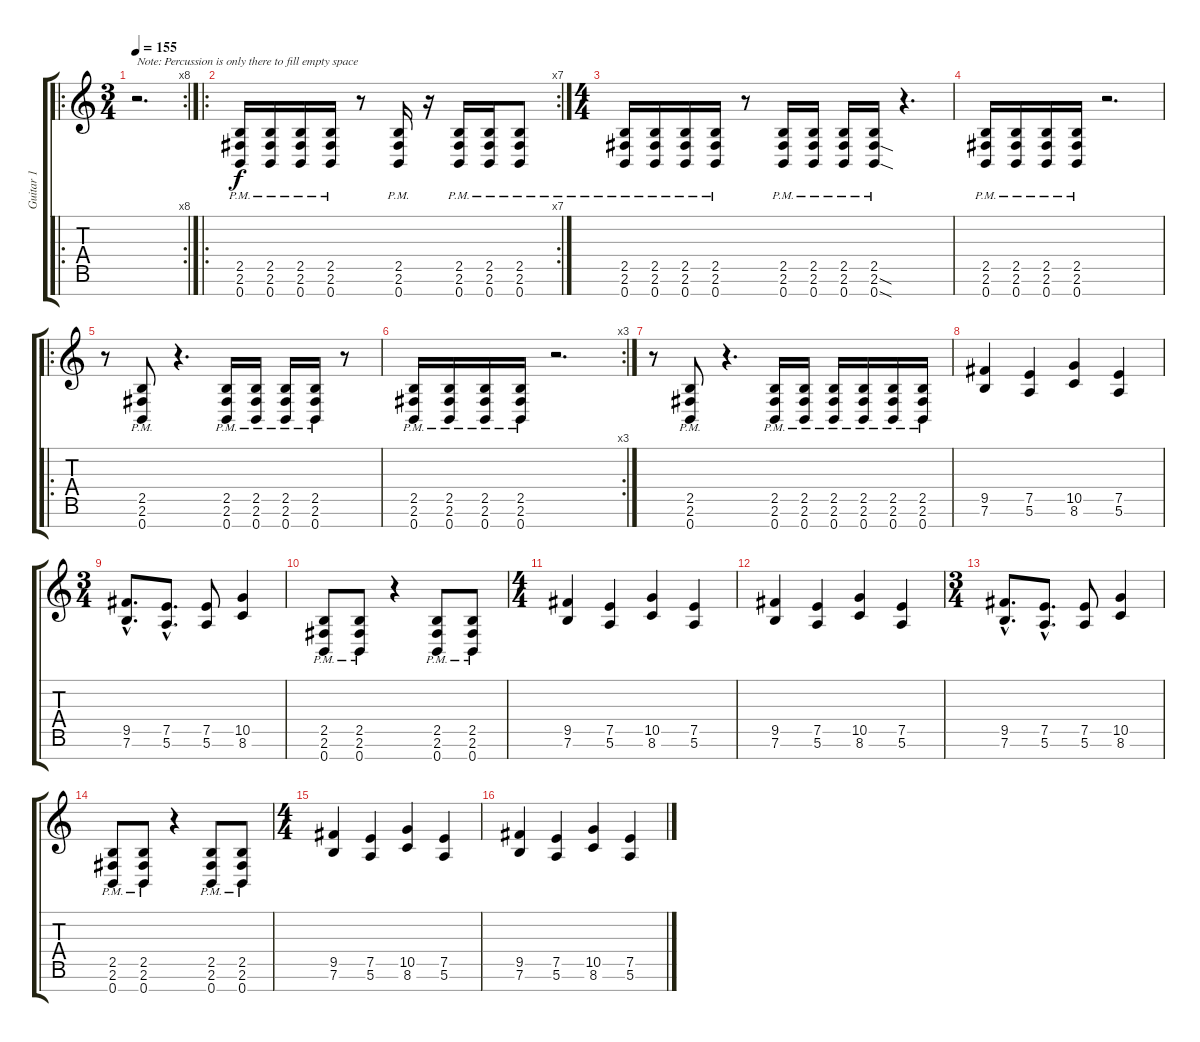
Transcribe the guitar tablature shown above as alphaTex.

\track ("Guitar 1" "Guitar 1") {instrument overdrivenguitar}
\staff {score tabs}
\tuning (E4 B3 G3 D3 A2 E2 B1) {hide}
\ro
\rc 8
\ts (3 4)
\tempo 155
\clef g2
\ks c
r.2{d txt "Note: Percussion is only there to fill empty space" dy f instrument overdrivenguitar} |
\ro
\rc 7
(2.5{pm} 2.6{pm} 0.7{pm}).16 (2.5{pm} 2.6{pm} 0.7{pm}).16 (2.5{pm} 2.6{pm} 0.7{pm}).16 (2.5{pm} 2.6{pm} 0.7{pm}).16 r.8 (2.5{pm} 2.6{pm} 0.7{pm}).16 r.16 (2.5{pm} 2.6{pm} 0.7{pm}).16 (2.5{pm} 2.6{pm} 0.7{pm}).16 (2.5{pm} 2.6{pm} 0.7{pm}).8 |
\ts (4 4)
(2.5{pm} 2.6{pm} 0.7{pm}).16 (2.5{pm} 2.6{pm} 0.7{pm}).16 (2.5{pm} 2.6{pm} 0.7{pm}).16 (2.5{pm} 2.6{pm} 0.7{pm}).16 r.8 (2.5{pm} 2.6 0.7).16 (2.5{pm} 2.6 0.7).16 (2.5{pm} 2.6 0.7).16 (2.5{pm} 2.6{sod} 0.7{sod}).16 r.4{d} |
(2.5{pm} 2.6{pm} 0.7{pm}).16 (2.5{pm} 2.6{pm} 0.7{pm}).16 (2.5{pm} 2.6{pm} 0.7{pm}).16 (2.5{pm} 2.6{pm} 0.7{pm}).16 r.2{d} |
\ro
r.8 (2.5{pm} 2.6{pm} 0.7{pm}).8 r.4{d} (2.5{pm} 2.6{pm} 0.7{pm}).16 (2.5{pm} 2.6{pm} 0.7{pm}).16 (2.5{pm} 2.6{pm} 0.7{pm}).16 (2.5{pm} 2.6{pm} 0.7{pm}).16 r.8 |
\rc 3
(2.5{pm} 2.6{pm} 0.7{pm}).16 (2.5{pm} 2.6{pm} 0.7{pm}).16 (2.5{pm} 2.6{pm} 0.7{pm}).16 (2.5{pm} 2.6{pm} 0.7{pm}).16 r.2{d} |
r.8 (2.5{pm} 2.6{pm} 0.7{pm}).8 r.4{d} (2.5{pm} 2.6{pm} 0.7{pm}).16 (2.5{pm} 2.6{pm} 0.7{pm}).16 (2.5{pm} 2.6{pm} 0.7{pm}).16 (2.5{pm} 2.6{pm} 0.7{pm}).16 (2.5{pm} 2.6{pm} 0.7{pm}).16 (2.5{pm} 2.6{pm} 0.7{pm}).16 |
(9.5 7.6).4 (7.5 5.6).4 (10.5 8.6).4 (7.5 5.6).4 |
\ts (3 4)
(9.5{hac} 7.6{hac}).8{d} (7.5{hac} 5.6{hac}).8{d} (7.5 5.6).8 (10.5 8.6).4 |
(2.5{pm} 2.6{pm} 0.7{pm}).8 (2.5{pm} 2.6{pm} 0.7{pm}).8 r.4 (2.5{pm} 2.6{pm} 0.7{pm}).8 (2.5{pm} 2.6{pm} 0.7{pm}).8 |
\ts (4 4)
(9.5 7.6).4 (7.5 5.6).4 (10.5 8.6).4 (7.5 5.6).4 |
(9.5 7.6).4 (7.5 5.6).4 (10.5 8.6).4 (7.5 5.6).4 |
\ts (3 4)
(9.5{hac} 7.6{hac}).8{d} (7.5{hac} 5.6{hac}).8{d} (7.5 5.6).8 (10.5 8.6).4 |
(2.5{pm} 2.6{pm} 0.7{pm}).8 (2.5{pm} 2.6{pm} 0.7{pm}).8 r.4 (2.5{pm} 2.6{pm} 0.7{pm}).8 (2.5{pm} 2.6{pm} 0.7{pm}).8 |
\ts (4 4)
(9.5 7.6).4 (7.5 5.6).4 (10.5 8.6).4 (7.5 5.6).4 |
(9.5 7.6).4 (7.5 5.6).4 (10.5 8.6).4 (7.5 5.6).4
